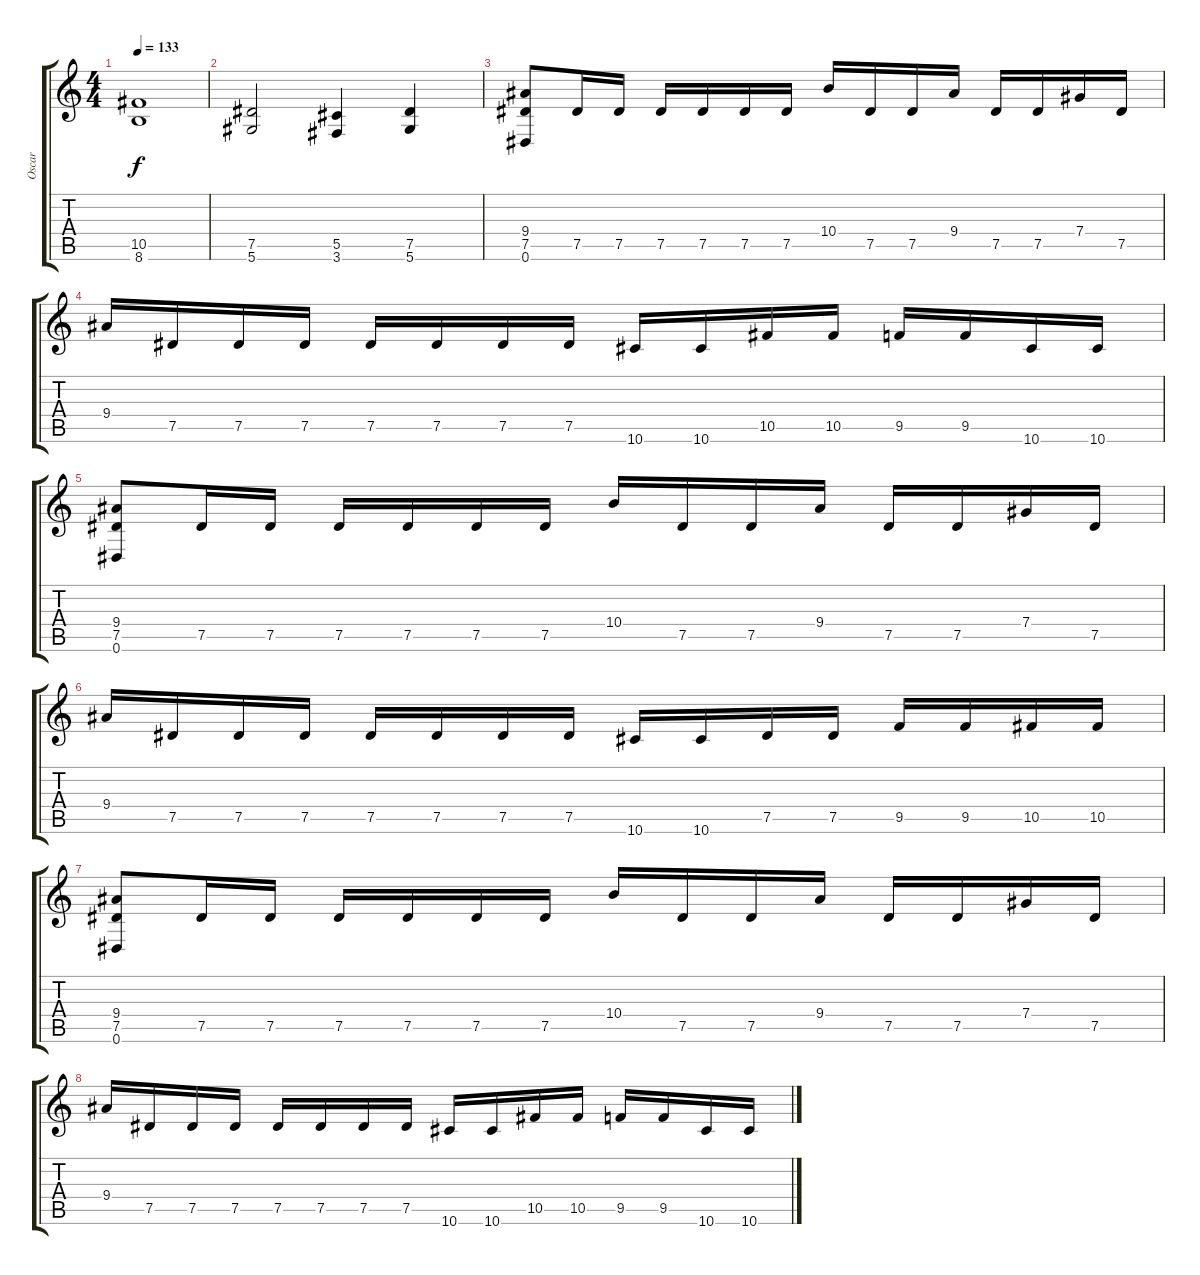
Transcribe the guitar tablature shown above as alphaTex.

\track ("Oscar" "Oscar") {instrument distortionguitar}
\staff {score tabs}
\tuning (Eb4 Bb3 Gb3 Db3 Ab2 Eb2) {hide}
\ts (4 4)
\tempo 133
\clef g2
\ks c
(10.5 8.6).1{dy f} |
(7.5 5.6).2 (5.5 3.6).4 (7.5 5.6).4 |
(9.4 7.5 0.6).8{volume 14 balance 14} 7.5.16 7.5.16 7.5.16 7.5.16 7.5.16 7.5.16 10.4.16 7.5.16 7.5.16 9.4.16 7.5.16 7.5.16 7.4.16 7.5.16 |
9.4.16 7.5.16 7.5.16 7.5.16 7.5.16 7.5.16 7.5.16 7.5.16 10.6.16 10.6.16 10.5.16 10.5.16 9.5.16 9.5.16 10.6.16 10.6.16 |
(9.4 7.5 0.6).8 7.5.16 7.5.16 7.5.16 7.5.16 7.5.16 7.5.16 10.4.16 7.5.16 7.5.16 9.4.16 7.5.16 7.5.16 7.4.16 7.5.16 |
9.4.16 7.5.16 7.5.16 7.5.16 7.5.16 7.5.16 7.5.16 7.5.16 10.6.16 10.6.16 7.5.16 7.5.16 9.5.16 9.5.16 10.5.16 10.5.16 |
(9.4 7.5 0.6).8 7.5.16 7.5.16 7.5.16 7.5.16 7.5.16 7.5.16 10.4.16 7.5.16 7.5.16 9.4.16 7.5.16 7.5.16 7.4.16 7.5.16 |
9.4.16 7.5.16 7.5.16 7.5.16 7.5.16 7.5.16 7.5.16 7.5.16 10.6.16 10.6.16 10.5.16 10.5.16 9.5.16 9.5.16 10.6.16 10.6.16
